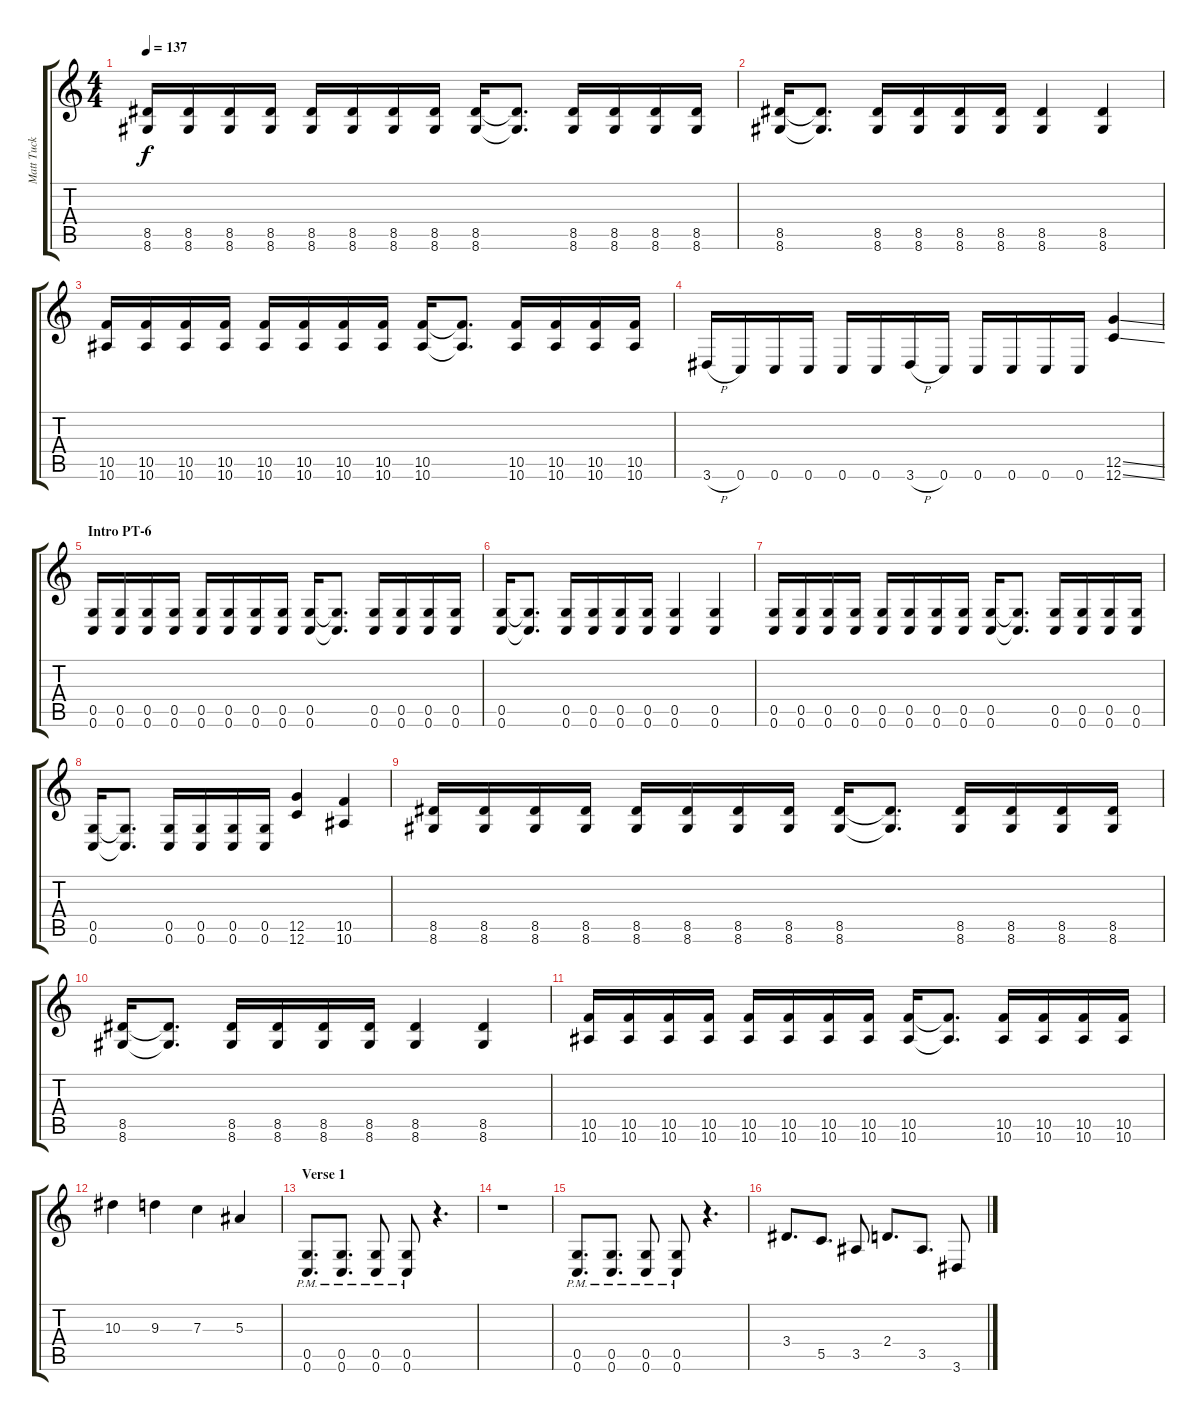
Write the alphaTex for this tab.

\track ("Matt Tuck (Rhythm Guitar)" "Matt Tuck ") {instrument distortionguitar}
\staff {score tabs}
\tuning (D4 A3 F3 C3 G2 C2) {hide}
\ts (4 4)
\tempo 137
\clef g2
\ks c
(8.5 8.6).16{dy f} (8.5 8.6).16 (8.5 8.6).16 (8.5 8.6).16 (8.5 8.6).16 (8.5 8.6).16 (8.5 8.6).16 (8.5 8.6).16 (8.5 8.6).16 (8.5{t} 8.6{t}).8{d} (8.5 8.6).16 (8.5 8.6).16 (8.5 8.6).16 (8.5 8.6).16 |
(8.5 8.6).16 (8.5{t} 8.6{t}).8{d} (8.5 8.6).16 (8.5 8.6).16 (8.5 8.6).16 (8.5 8.6).16 (8.5 8.6).4 (8.5 8.6).4 |
(10.5 10.6).16 (10.5 10.6).16 (10.5 10.6).16 (10.5 10.6).16 (10.5 10.6).16 (10.5 10.6).16 (10.5 10.6).16 (10.5 10.6).16 (10.5 10.6).16 (10.5{t} 10.6{t}).8{d} (10.5 10.6).16 (10.5 10.6).16 (10.5 10.6).16 (10.5 10.6).16 |
3.6{h}.16 0.6.16 0.6.16 0.6.16 0.6.16 0.6.16 3.6{h}.16 0.6.16 0.6.16 0.6.16 0.6.16 0.6.16 (12.5{ss} 12.6{ss}).4 |
\section ("" "Intro PT-6")
(0.5 0.6).16 (0.5 0.6).16 (0.5 0.6).16 (0.5 0.6).16 (0.5 0.6).16 (0.5 0.6).16 (0.5 0.6).16 (0.5 0.6).16 (0.5 0.6).16 (0.5{t} 0.6{t}).8{d} (0.5 0.6).16 (0.5 0.6).16 (0.5 0.6).16 (0.5 0.6).16 |
(0.5 0.6).16 (0.5{t} 0.6{t}).8{d} (0.5 0.6).16 (0.5 0.6).16 (0.5 0.6).16 (0.5 0.6).16 (0.5 0.6).4 (0.5 0.6).4 |
(0.5 0.6).16 (0.5 0.6).16 (0.5 0.6).16 (0.5 0.6).16 (0.5 0.6).16 (0.5 0.6).16 (0.5 0.6).16 (0.5 0.6).16 (0.5 0.6).16 (0.5{t} 0.6{t}).8{d} (0.5 0.6).16 (0.5 0.6).16 (0.5 0.6).16 (0.5 0.6).16 |
(0.5 0.6).16 (0.5{t} 0.6{t}).8{d} (0.5 0.6).16 (0.5 0.6).16 (0.5 0.6).16 (0.5 0.6).16 (12.5 12.6).4 (10.5 10.6).4 |
(8.5 8.6).16 (8.5 8.6).16 (8.5 8.6).16 (8.5 8.6).16 (8.5 8.6).16 (8.5 8.6).16 (8.5 8.6).16 (8.5 8.6).16 (8.5 8.6).16 (8.5{t} 8.6{t}).8{d} (8.5 8.6).16 (8.5 8.6).16 (8.5 8.6).16 (8.5 8.6).16 |
(8.5 8.6).16 (8.5{t} 8.6{t}).8{d} (8.5 8.6).16 (8.5 8.6).16 (8.5 8.6).16 (8.5 8.6).16 (8.5 8.6).4 (8.5 8.6).4 |
(10.5 10.6).16 (10.5 10.6).16 (10.5 10.6).16 (10.5 10.6).16 (10.5 10.6).16 (10.5 10.6).16 (10.5 10.6).16 (10.5 10.6).16 (10.5 10.6).16 (10.5{t} 10.6{t}).8{d} (10.5 10.6).16 (10.5 10.6).16 (10.5 10.6).16 (10.5 10.6).16 |
10.3.4 9.3.4 7.3.4 5.3.4 |
\section ("" "Verse 1")
(0.5{pm} 0.6{pm}).8{d} (0.5{pm} 0.6{pm}).8{d} (0.5{pm} 0.6{pm}).8 (0.5{pm} 0.6{pm}).8 r.4{d} |
r.1 |
(0.5{pm} 0.6{pm}).8{d} (0.5{pm} 0.6{pm}).8{d} (0.5{pm} 0.6{pm}).8 (0.5{pm} 0.6{pm}).8 r.4{d} |
3.4.8{d} 5.5.8{d} 3.5.8 2.4.8{d} 3.5.8{d} 3.6.8
